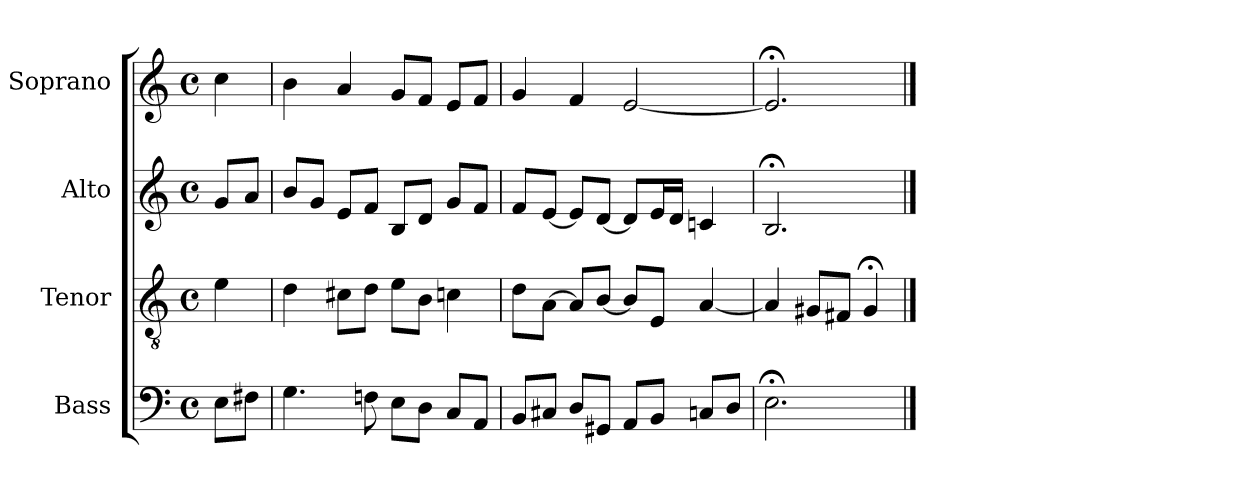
**kern	**kern	**kern	**kern
*part4	*part3	*part2	*part1
*staff4	*staff3	*staff2	*staff1
*I"Bass	*I"Tenor	*I"Alto	*I"Soprano
*I'B	*I'T	*I'A	*I'S
*clefF4	*clefGv2	*clefG2	*clefG2
*k[]	*k[]	*k[]	*k[]
*a:	*a:	*a:	*a:
*M4/4	*M4/4	*M4/4	*M4/4
*met(c)	*met(c)	*met(c)	*met(c)
*MM100	*MM100	*MM100	*MM100
=	=	=	=
8EL	4e	8gL	4cc
8F#XJ	.	8aJ	.
=14	=14	=14	=14
4.G	4d	8bL	4b
.	.	8gJ	.
.	8c#XL	8eL	4a
8Fn	8dJ	8fJ	.
8EL	8eL	8BL	8gL
8DJ	8BJ	8dJ	8fJ
8CL	4cn	8gL	8eL
8AAJ	.	8fJ	8fJ
=15	=15	=15	=15
8BBL	8dL	8fL	4g
8C#XJ	[8AJ	[8eJ	.
8DL	8AL]	8eL]	4f
8GG#XJ	[8BJ	[8dJ	.
8AAL	8BL]	8dL]	[2e
8BBJ	8EJ	16eL	.
.	.	16dJJ	.
8CnL	[4A	4cn	.
8DJ	.	.	.
=16	=16	=16	=16
2.E;<	4A]	2.B;<	2.e;<]
.	8G#XL	.	.
.	8F#XJ	.	.
.	4G#;<	.	.
==	==	==	==
*-	*-	*-	*-
